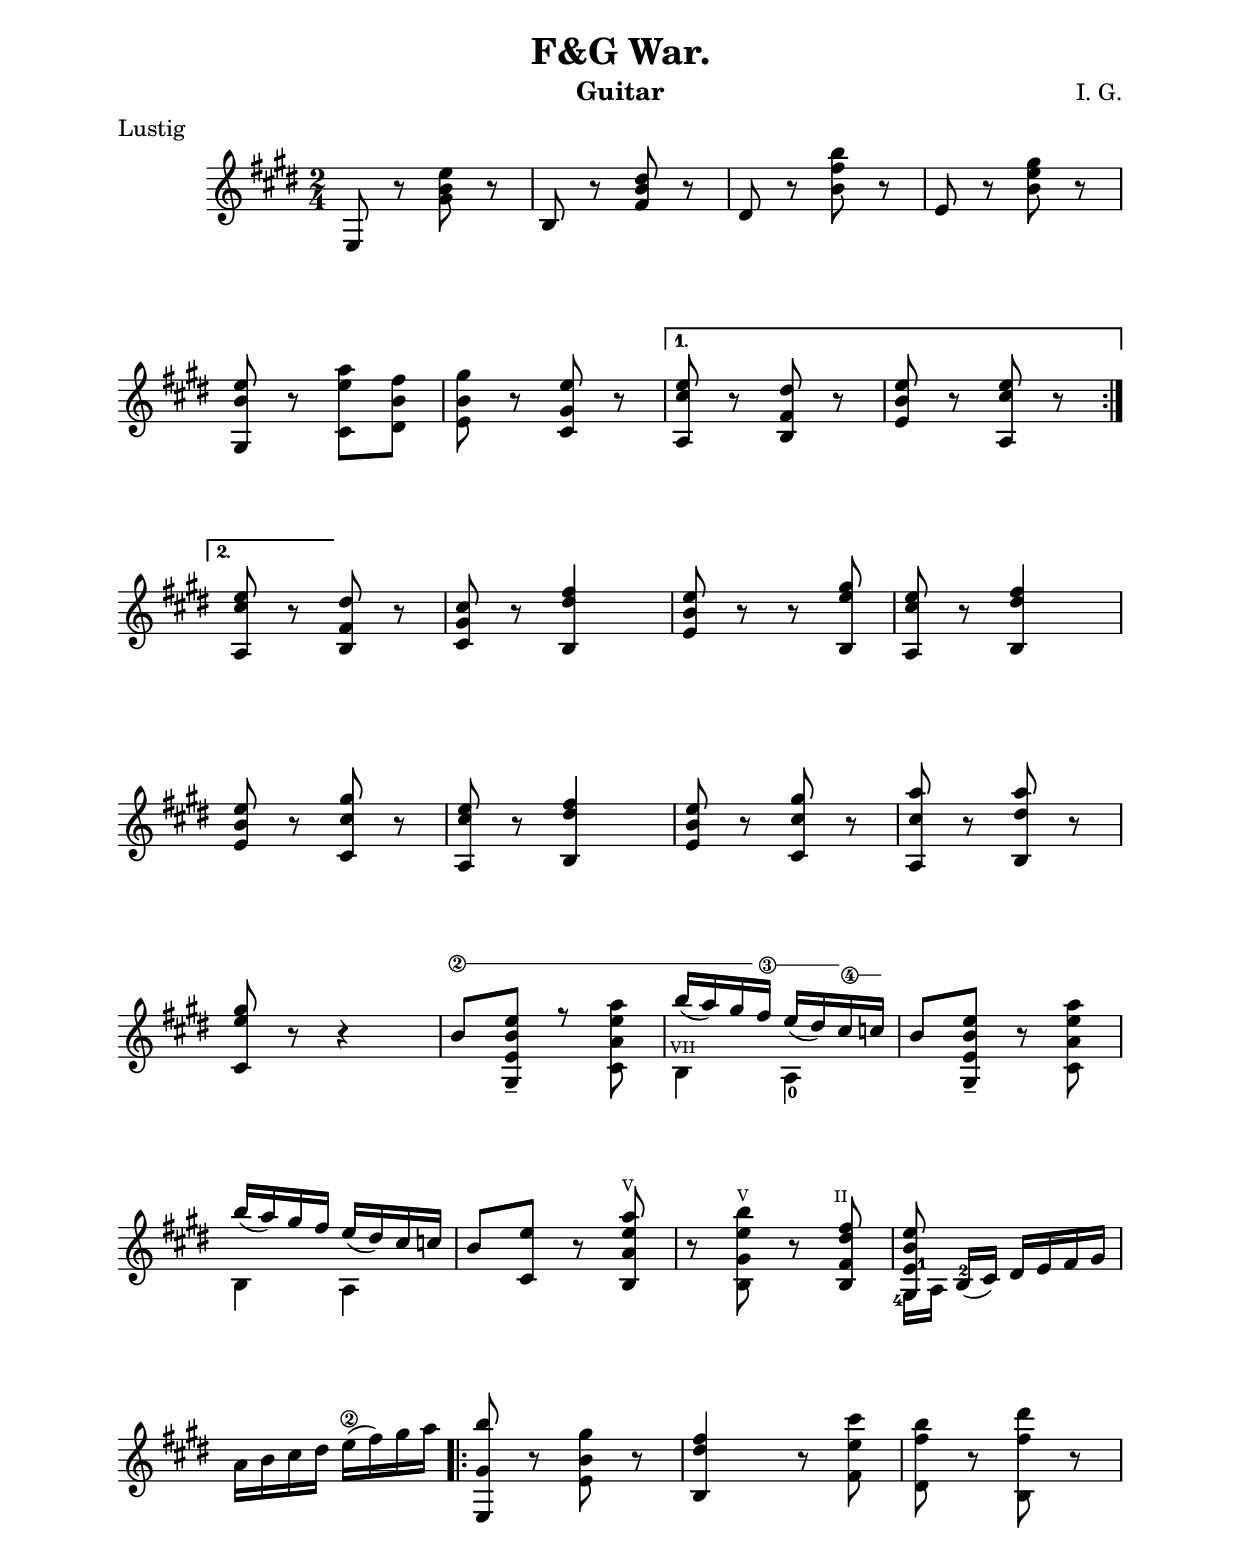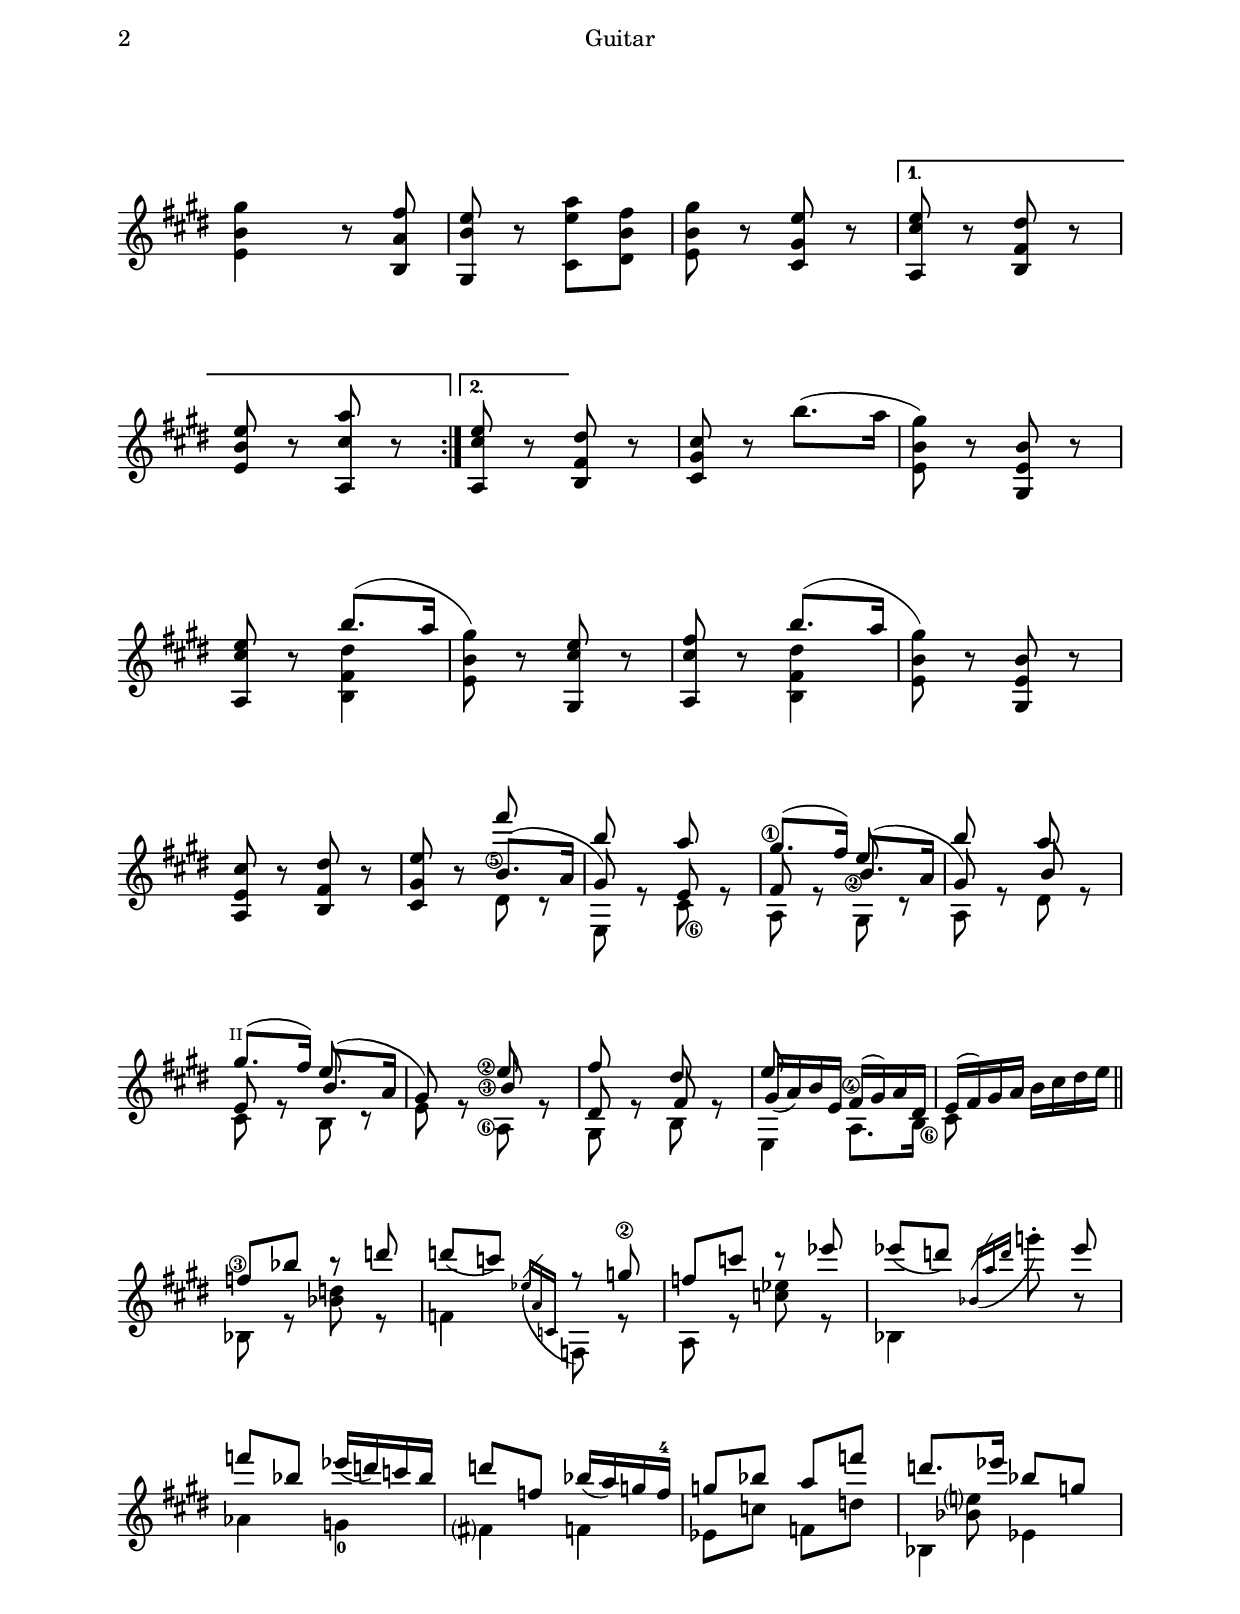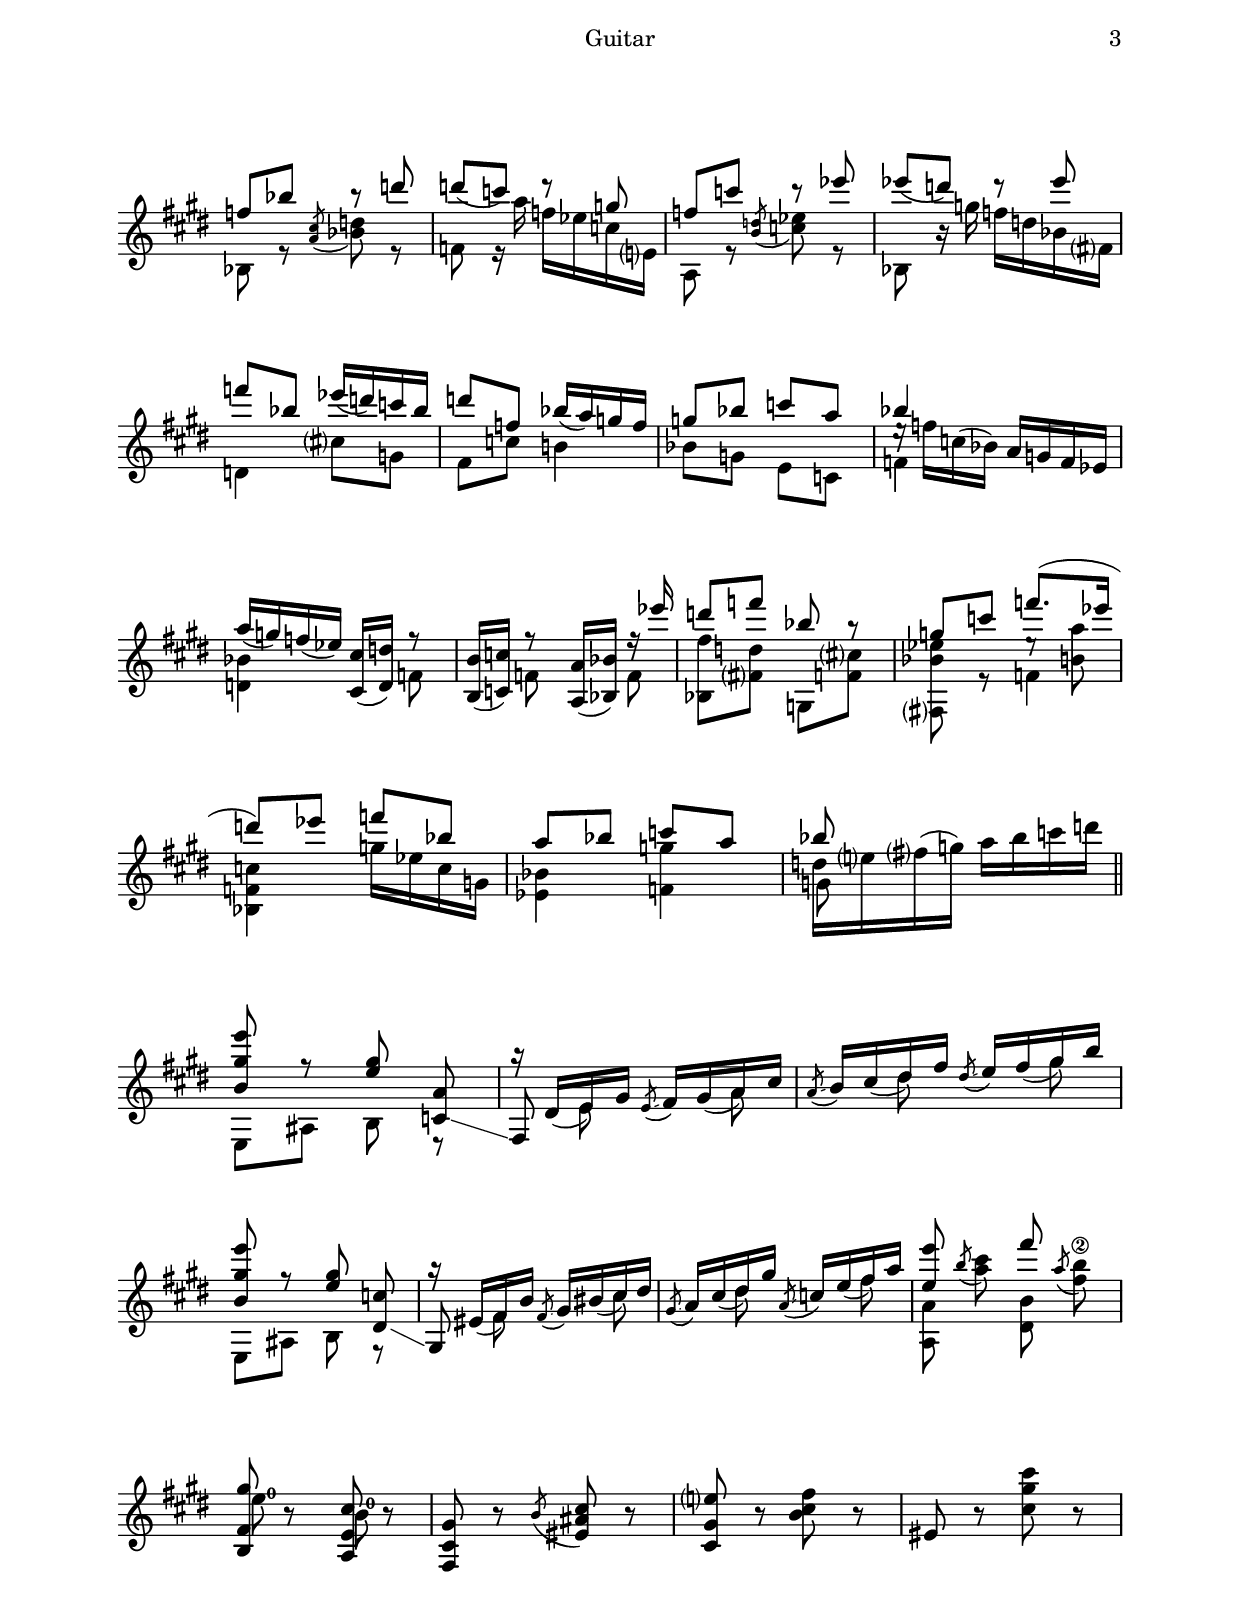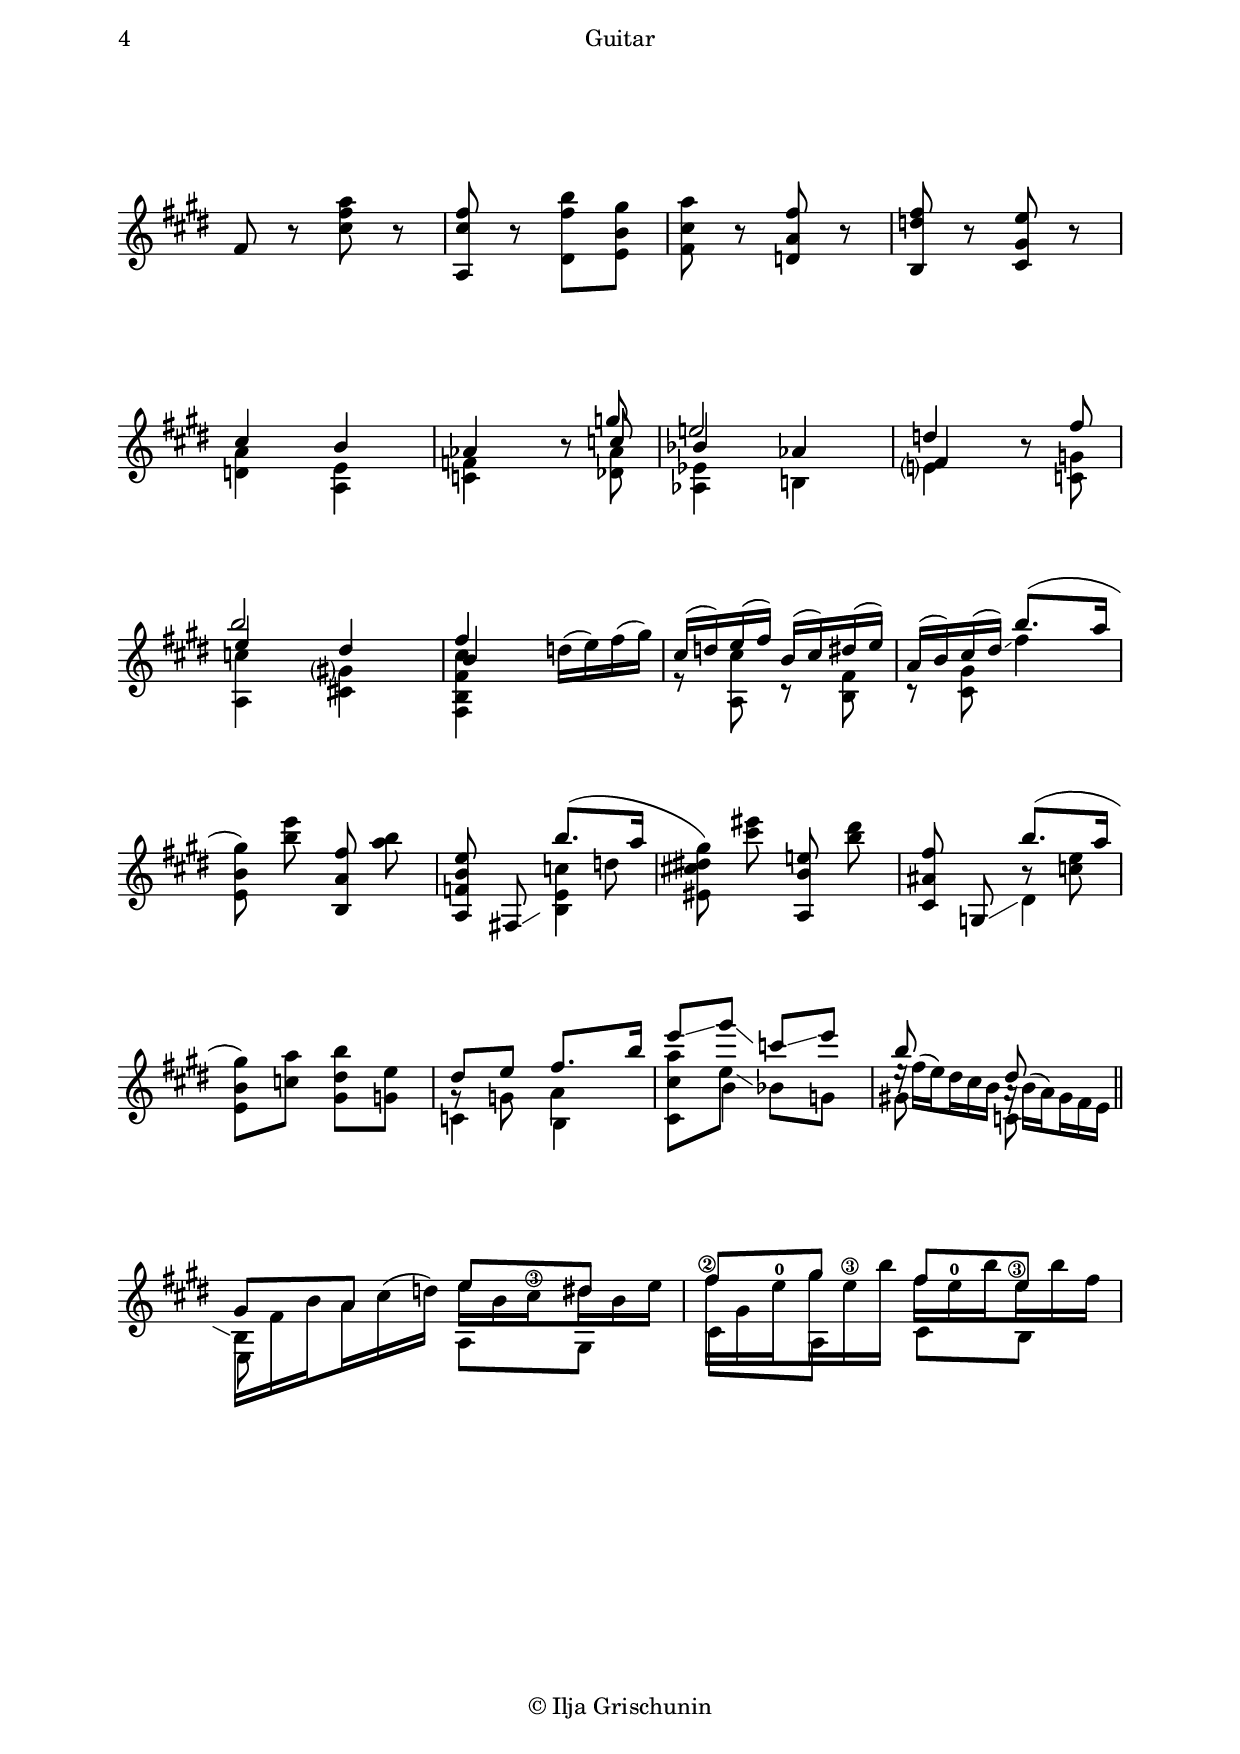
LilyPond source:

\version "2.19.15"

\language "deutsch"

\header {
  title = "F&G War."
  instrument = "Guitar"
  meter = "Lustig"
  composer = "I. G."
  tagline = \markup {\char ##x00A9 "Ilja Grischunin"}
}

\paper {
  #(set-paper-size "a4")
  top-system-spacing.basic-distance = #25
  top-markup-spacing.basic-distance = #8
  markup-system-spacing.basic-distance = #8
  system-system-spacing.basic-distance = #24
  last-bottom-spacing.basic-distance = #25
  left-margin = 20
  right-margin = 20
  %two-sided = ##t
  %inner-margin = 25
  %outer-margin = 15
}

\layout {
  \context {
    \Score
    proportionalNotationDuration = #(ly:make-moment 1/16)
    \remove "Bar_number_engraver"
  }
}

\version "2.19.15"

\language "deutsch"

slash =
#(define-music-function (parser location ang stem-fraction protrusion)
   (number? number? number?)
   (remove-grace-property 'Voice 'Stem 'direction) ; necessary?
   #{
     \once \override Stem #'stencil =
     #(lambda (grob)
        (let* ((X-parent (ly:grob-parent grob X))
               (is-rest? (ly:grob? (ly:grob-object X-parent 'rest))))
          (if is-rest?
              empty-stencil
              (let* ((ang (degrees->radians ang))
                     ; We need the beam and its slope so that slash will
                     ; extend uniformly past the stem and the beam
                     (beam (ly:grob-object grob 'beam))
                     (beam-X-pos (ly:grob-property beam 'X-positions))
                     (beam-Y-pos (ly:grob-property beam 'positions))
                     (beam-slope (/ (- (cdr beam-Y-pos) (car beam-Y-pos))
                                   (- (cdr beam-X-pos) (car beam-X-pos))))
                     (beam-angle (atan beam-slope))
                     (stem-Y-ext (ly:grob-extent grob grob Y))
                     ; Stem.length is expressed in half staff-spaces
                     (stem-length (/ (ly:grob-property grob 'length) 2.0))
                     (dir (ly:grob-property grob 'direction))
                     ; if stem points up. car represents segment of stem
                     ; closest to notehead; if down, cdr does
                     (stem-ref (if (= dir 1) (car stem-Y-ext) (cdr stem-Y-ext)))
                     (stem-segment (* stem-length stem-fraction))
                     ; Where does slash cross the stem?
                     (slash-stem-Y (+ stem-ref (* dir stem-segment)))
                     ; These are values for the portion of the slash that
                     ; intersects the beamed group.
                     (dx (/ (- stem-length stem-segment)
                           (- (tan ang) (* dir beam-slope))))
                     (dy (* (tan ang) dx))
                     ; Now, we add in the wings
                     (protrusion-dx (* (cos ang) protrusion))
                     (protrusion-dy (* (sin ang) protrusion))
                     (x1 (- protrusion-dx))
                     (y1 (- slash-stem-Y (* dir protrusion-dy)))
                     (x2 (+ dx protrusion-dx))
                     (y2 (+ slash-stem-Y
                           (* dir (+ dy protrusion-dy))))
                     (th (ly:staff-symbol-line-thickness grob))
                     (stil (ly:stem::print grob)))

                (ly:stencil-add
                 stil
                 (make-line-stencil th x1 y1 x2 y2))))))
   #})

slashI = {
  \slash 50 0.6 1.0
}

slashII = {
  \slash 45 0.5 0.8
}

slashIII = {
  \slash 60 0.8 1.2
}


stringNumberSpanner =
#(define-music-function (parser location StringNumber) (string?)
   #{
     \override TextSpanner.style = #'solid
     \override TextSpanner.font-size = #-5
     \override TextSpanner.bound-details.left.stencil-align-dir-y = #CENTER
     \override TextSpanner.bound-details.left.text = \markup { \circle \number #StringNumber }
   #})

FO = #(define-music-function (parser location offsetX offsetY)(number? number?)
        #{
          \once \override Voice.Fingering.extra-offset = #(cons offsetX offsetY)
        #})

guitarMusic = \relative {
  \clef treble
  \key e \major
  \time 2/4
  %\override Staff.TimeSignature #'stencil = ##f
  \override Fingering #'staff-padding = #'()
  \override Score.VoltaBracketSpanner.Y-offset = 7
  \repeat volta 2 {
    e8 r <gis' h e> r h, r <fis' h dis> r
    dis r <h' fis' h> r e, r <h' e gis> r
    <gis, h' e> r <cis e' a> <dis h' fis'> <e h' gis'> r <cis gis' e'> r
  }
  \alternative {
    {
      <a cis' e> r
      \set Score.repeatCommands = #'((volta #f))
      <h fis' dis'> r <e h' e> r <a, cis' e> r
    }
    {
      <a cis' e> r \noBreak
    }
  }
  <h fis' dis'> r <cis gis' cis> r <h dis' fis>4
  <e h' e>8 r r <h e' gis> <a cis' e> r <h dis' fis>4
  <e h' e>8 r <cis cis' gis'> r <a cis' e> r <h dis' fis>4
  <e h' e>8 r <cis cis' gis'> r <a cis' a'> r <h dis' a'> r
  <cis e' gis> r r4
  <<
    {
      \stringNumberSpanner "2"
      \textSpannerUp
      \once\override TextSpanner.extra-offset = #'(0 . -0.5)
      \once\override TextSpanner #'(bound-details right padding) = #2
      h'8\startTextSpan <gis, e' h' e>_- r s
      h''16_( a) gis
      \stringNumberSpanner "3"
      \once\override TextSpanner.extra-offset = #'(0.5 . 0)
      \once\override TextSpanner #'(bound-details right padding) = #2
      fis\stopTextSpan\startTextSpan e_( dis)
      \stringNumberSpanner "4"
      \once\override TextSpanner.extra-offset = #'(0.5 . 0.5)
      cis\stopTextSpan\startTextSpan c\stopTextSpan
    }
    \\
    {
      s4.					   <cis, a' e' a>8
      \override TextScript.extra-offset = #'(-0.5 . 6)
      h4-\markup{\teeny VII} \FO #'0.2 #'0.2 a-0
    }
  >>
  h'8 <gis, e' h' e>-- r <cis a' e' a>
  <<
    {
      h''16_( a) gis fis e_( dis) cis c
    }
    \\
    {
      h,4                      a
    }
  >>
  h'8 <cis, e'> r <h a' e' a>^\markup{\teeny V}
  r <h gis' e' h'>^\markup{\teeny V}
  \override TextScript.extra-offset = #'(-0.5 . -1)
  r <h fis' dis' fis>^\markup{\teeny II}
  <<
    {
      \FO #'1.2 #'-4.5 <gis e'-1 h' e>8
    }
    \\
    {
      \FO #'-1.2 #'3.5 gis16[-4 a]
    }
  >>
  \FO #'0 #'-3.2 h16(-2 cis) dis e fis gis a h cis dis e(\2 fis) gis a
  \repeat volta 2 {
    <e,, gis' h'>8 r <e' h' gis'> r <h dis' fis>4 r8 <fis' e' cis'>
    <dis fis' h> r <h fis'' dis'> r <e h' gis'>4 r8 <h a' fis'>
    <gis h' e> r <cis e' a> <dis h' fis'> <e h' gis'> r <cis gis' e'> r
  }
  \alternative{
    {
      <a cis' e> r
      \set Score.repeatCommands = #'((volta #f))
      <h fis' dis'> r <e h' e> r <a, cis' a'> r
    }
    {
      <a cis' e> r \noBreak
    }
  }
  <h fis' dis'> r <cis gis' cis> r h''8.( a16
  <e, h' gis'>8) r <gis, e' h'> r <a cis' e> r
  <<
    {
      \once\override Slur.positions = #'(0 . 1)
      \shape #'((0 . 0) (0.8 . 0.5) (0 . 0) (0 . 0)) Slur
      h''8.( a16 \stemDown <e, h' gis'>8)
    }
    \\
    {
      <h fis' dis'>4 s8
    }
  >>
  r8 <gis cis' e> r <a cis' fis> r
  <<
    {
      \once\override Slur.positions = #'(0 . 1)
      \shape #'((0 . 0) (0.8 . 0.5) (0 . 0) (0 . 0)) Slur
      h''8.( a16 \stemDown <e, h' gis'>8)
    }
    \\
    {
      <h fis' dis'>4 s8
    }
  >>
  r8 <gis e' h'> r <a e' cis'> r <h fis' dis'> r
  <cis gis' e'> r
  <<
    {
      \once\override Slur.positions = #'(0 . 1)
      \once\override StringNumber.extra-offset = #'(-0.8 . -3.5)
      h'8.(\5 a16 gis8) s e s fis s
      \once\override Slur.positions = #'(0 . 1)
      \once \override NoteColumn.force-hshift = #.3
      \once\override Beam.positions = #'(3.5 . 3)
      \once\override StringNumber.extra-offset = #'(-1.3 . -6)
      h8.(\2 a16 gis8) s
      \once \override NoteColumn.force-hshift = #.3
      h s e, s
      \once\override Slur.positions = #'(0 . 1)
      \once \override NoteColumn.force-hshift = #.3
      \once\override Beam.positions = #'(3.5 . 3)
      h'8.( a16 gis8) s
      \once \override NoteColumn.force-hshift = #.3
      \set stringNumberOrientations = #'(left)
      h\3 s dis, s
      \override NoteColumn.force-hshift = #.3
      fis s
      \once\override Beam.positions = #'(3 . 2.7)
      gis16_(
      \revert NoteColumn.force-hshift
      a) h e,
    }
    \\
    {
      \voiceOne
      fis''8 s h, s a s
      \once\override StringNumber.extra-offset = #'(-0.6 . -3)
      gis8.(\1 fis16)
      e8 s h' s a s
      \override TextScript.extra-offset = #'(-0.5 . -2)
      gis8.(^\markup{\teeny II} fis16)
      e8 s s4
      \set stringNumberOrientations = #'(left)
      \once\override StringNumber.extra-offset = #'(0.3 . 0.5)
      e8\2 s fis s dis s e
    }
    \\
    {
      \voiceTwo
      dis,8 r e, r
      \once\override StringNumber.extra-offset = #'(1 . 2)
      cis'_\6 r a r gis r a r dis r cis r h r e r
      \once\override StringNumber.extra-offset = #'(-1.7 . 4.5)
      a,_\6 r gis r h r
      e,4
    }
  >>
  <<
    {
      \unset stringNumberOrientations
      \once\override StringNumber.extra-offset = #'(-0.5 . -3.5)
      fis'16(\4 gis) a dis, e( fis) gis a
    }
    \\
    {
      a,8.
      \once\override StringNumber.extra-offset = #'(1 . 3.5)
      h16_\6 cis8 s
    }
  >>
  h'16 cis dis e
  \bar "||"
  \break
  %\key b \major
  \tag #'changeSpacingSpanner {
    \newSpacingSection
    \override Score.SpacingSpanner.base-shortest-duration = #(ly:make-moment 1/32)
  }
  <<
    {
      \once\override StringNumber.extra-offset = #'(-0.6 . -3.5)
      f8\3 b r d d_( c) r g\2 f c' r es es_( d) s es
      f b, es16_( d) c b d8 f, b16_( a) g f-4
      g8 b a f'
    }
    \\
    {
      b,,,8 r <b' d> r f4
      %\once\override Slur.direction = #DOWN
      \once\override Slur.positions = #'(1 . -4)
      \stemUp
      \acciaccatura {\slashI es'16[ a, c,]}
      \stemDown
      f,8 r
      a r <c' es> r b,4
      %\once\override Slur.direction = #DOWN
      \shape #'((0.3 . 0.3) (0 . -0.3) (0.6 . -0.2) (1 . 0.2)) Slur
      \stemUp
      \acciaccatura {\slashIII b'16[ a' d]}
      \stemDown
      g8^. h,,\rest
      as4 g-0 fis? f es8 c' f, d'
    }
  >>
  <<
    {
      d'8. es16
    }
    \\
    {
      s8 <b, e?>
    }
    \\
    {
      \voiceTwo
      b,4
    }
  >>
  <<
    {
      b''8 g
    }
    \\
    {
      es,4
    }
  >>
  <<
    {
      f'8 b r d d_( c) r g f c' r es es_( d) r es
      f b, es16_( d) c b d8 f, b16_( a) g f
      g8 b c a
    }
    \\
    {
      b,,8 r \stemUp \acciaccatura <a' cis> \stemDown <b d> r f8 r16 a'
      f es c e,? a,8 r \stemUp \acciaccatura <h' d> \stemDown <c es> r
      b,8 b'16\rest g'
      f d b fis? d4 cis'?8 g fis c' h!4 b8 g e c
    }
  >>
  <<
    {
      b''4
    }
    \\
    {
      e,16\rest f c\glissando^( b)
    }
    \\
    {
      \voiceTwo
      f4
    }
  >>
  a16 g f es
  <<
    {
      a'_( g) f_( es) <cis, cis'>16_( <d d'>) r8
      <h h'>16_( <c c'>) r8 <a a'>16_( <b b'>) r16 es''
      d8 f b, r g c
    }
    \\
    {
      <d,, b'>4 s8 f s f s f
      <b, fis''> <fis'? d'> g, <f' cis'?> <fis,? b' es> r
    }
  >>
  <<
    {
      f'''8.( es16 d8) es
    }
    \\
    {
      e,8\rest <h a'> s4
    }
    \\
    {
      \voiceTwo
      f4 <b, f' c'>4
    }
  >>
  <<
    {
      f'''8 b, a b c a
    }
    \\
    {
      g16 es c g <es b'>4 <f g'>
    }
  >>
  <<
    {
      b'8 s
    }
    \\
    {
      d,16 e? fis?^( g)
    }
    \\
    {
      \voiceTwo
      \once \override NoteColumn.force-hshift = #0.3
      g,8 s
    }
  >>
  a'16 b c d
  \bar "||"
  \break
  \tag #'changeSpacingSpanner {
    \newSpacingSection
    \revert Score.SpacingSpanner.base-shortest-duration
  }
  <<
    {
      <<
        {
          <h, gis' e'>8 r <e gis>
        }
        \\
        {
          e,,8 ais h
        }
      >>
      <<
        {

          s8 r16 dis_([ e) gis]
        }
        \\
        {
          r8 s e
        }
        \\
        {
          <c a'>8\glissando fis, s
        }
      >>
      <<
        {
          \override Slur.direction = #DOWN
          \acciaccatura e'8\glissando fis16 gis_( a) cis
          \acciaccatura a8\glissando h16 cis_( dis) fis
          \acciaccatura dis8\glissando e16 fis( gis) h
        }
        \\
        {
          s8 a, s dis s gis
        }
      >>
      <<
        {
          <h, gis' e'>8 r <e gis>
        }
        \\
        {
          e,,8 ais h
        }
      >>
      <<
        {

          s8 r16 eis_([ fis) h]
        }
        \\
        {
          r8 s fis
        }
        \\
        {
          <dis c'>8\glissando gis, s
        }
      >>
      <<
        {
          \override Slur.direction = #DOWN
          \acciaccatura fis'8\glissando gis16 his( cis) dis
          \acciaccatura gis,8\glissando a16 cis( dis) gis
          \acciaccatura a,8\glissando c16 e( fis) a
        }
        \\
        {
          s8 cis, s dis s fis
        }
      >>
      <<
        {
          <e e'>8
        }
        \\
        {
          <a,, a'>8
        }
      >>
      \acciaccatura h''8 <a cis>
      <<
        {
          fis'
        }
        \\
        {
          <dis,, h'>
        }
      >>
      \acciaccatura a'' <fis h\2>
      <<
        {
          <h,, fis' gis'>
        }
        \\
        {
          \once \override NoteColumn.force-hshift = #1.3
          \once\override Fingering.extra-offset = #'(1.2 . -1)
          e'^0
        }
      >>
      r
      <<
        {
          <a,, e' cis'>
        }
        \\
        {
          \once \override NoteColumn.force-hshift = #1.6
          \once\override Fingering.extra-offset = #'(0.8 . -2)
          h'^0
        }
      >>
      r
      <fis, cis' gis'> r \acciaccatura h' <eis, ais cis> r <cis gis' e'?> r
      <h' cis fis> r eis, r <cis' gis' cis> r fis, r <cis' fis a> r
      <a, cis' fis> r <dis fis' h> <e h' gis'> <fis cis' a'> r <d a' fis'> r
      <h d' fis> r <cis gis' e'> r
      <<
        {
          cis'4 h as
        }
        \\
        {
          <d, a'>4 <a e'> <c f>
        }
      >>
      r8
      <<
        {
          \override NoteColumn.force-hshift = #-0.3
          g'' e!2
          \revert NoteColumn.force-hshift
          d4
        }
        \\
        {
          \voiceOne
          c8 b4 as
          \once\override NoteColumn.force-hshift = #0.8
          fis
        }
        \\
        {
          \voiceTwo
          <des as'>8 <as es'>4 h! e?
        }
      >>
      r8
      <<
        {
          fis'
        }
        \\
        {
          <c, g'>
        }
      >>
      <<
        {
          \once\override NoteColumn.force-hshift = #-0.3
          h''2 fis4
        }
        \\
        {
          \voiceOne
          e4 dis
          \once\override NoteColumn.force-hshift = #0.6
          h
        }
        \\
        {
          \voiceTwo
          <a, c'>4 <\tweak Accidental.extra-offset #'(2.5 . 0) cis! gis'?> <fis, h fis' cis'>
        }
      >>
      d''16( e) fis( gis)
      <<
        {
          cis,( \tweak AccidentalPlacement.right-padding #0 d) e( fis)
          h,( cis) \tweak AccidentalPlacement.right-padding #0 dis( e)
          a,( h) cis( dis)\glissando \stemDown fis4
          \stemNeutral
        }
        \\
        {
          r8 <a,, cis'> r <h fis'> r <cis gis'>
          \stemUp
          \once\override Slur.positions = #'(0 . 1)
          \shape #'((0 . 0) (0.8 . 0.5) (0 . 0) (0 . 0)) Slur
          h''8.^( a16
          \stemDown
          <e, h' gis'>8)
          )
        }
      >>
      <h'' e>8 <h,, a' fis'> <a'' h>\noBeam
      <a,, f' h e>
      <<
        {
          s8
          \once\override Slur.positions = #'(0 . 1)
          \shape #'((0 . 0) (0.8 . 0.5) (0 . 0) (0 . 0)) Slur
          h''8.( a16 \stemDown
          <
          \tweak AccidentalPlacement.right-padding #-1
          \tweak Accidental.extra-offset #'(1 . 0)
          eis,
          \tweak Accidental.extra-offset #'(-0.3 . 0)
          cis'!
          \tweak Accidental.extra-offset #'(-0.7 . 0)
          dis! gis
          >8)
        }
        \\
        {
          s8 s d'
        }
        \\
        {
          fis,,!\glissando \stemDown<h e c'>4 s8
        }
      >>
      <cis'' eis>8 <a,, h' e!> <h'' dis>\noBeam
      <cis,, ais' fis'>
      <<
        {
          s8
          \once\override Slur.positions = #'(0 . 1)
          \shape #'((0 . 0) (0.8 . 0.5) (0 . 0) (0 . 0)) Slur
          h''8.( a16
          \stemDown
          <e, h' gis'>8)<c' a'>
        }
        \\
        {
          s8 h\rest <c e>
        }
        \\
        {
          g,\glissando \stemDown dis'4
        }
      >>
      <gis dis' h'>8<g e'>
      <<
        {
          dis' e fis8. h16
        }
        \\
        {
          g,8\rest g a4
        }
        \\
        {
          \voiceTwo
          c,4
          \once\override NoteColumn.force-hshift = #0.2
          h
        }
      >>
      <<
        {
          e''8\glissando gis\glissando c,\glissando e
        }
        \\
        {
          <cis,, cis' a'> e'\glissando b g
        }
        \\
        {
          \voiceTwo
          s8
          \once\override NoteColumn.force-hshift = #0.2
          h4 s8
        }
      >>
      <<
        {
          h' s dis, s
          \bar "||" \break
          gis, a
        }
        \\
        {
          \override TupletNumber #'transparent = ##t
          \override TupletBracket #'bracket-visibility = ##f
          \tuplet 3/2 8 {
            \set subdivideBeams = ##t
            \set baseMoment = #(ly:make-moment 1/8)
            \set beatStructure = #'(2 2 2 2)
            e'16\rest fis^( e) dis cis h a\rest h^( a) gis fis
            \override Glissando.breakable = ##t
            \override Glissando.after-line-breaking = ##t
            e\glissando
            \once\override Beam.positions = #'(-10 . -4)
            h fis' h a cis^( d)
          }
        }
        \\
        {
          \voiceTwo
          gis,!8 s c, s
          \once\override NoteColumn.force-hshift = #0.2
          e, s
        }
      >>
      <<
        {
          e''8 dis fis gis fis e
        }
        \\
        {
          \override TupletNumber #'transparent = ##t
          \override TupletBracket #'bracket-visibility = ##f
          \tuplet 3/2 8 {
            \set subdivideBeams = ##t
            \set baseMoment = #(ly:make-moment 1/8)
            \set beatStructure = #'(2 2 2 2)
            \once\override Beam.positions = #'(-2.2 . -2.2)
            e16 h
            \once\override StringNumber.extra-offset = #'(0 . -1.2)
            cis\3 dis h e
            \once\override StringNumber.extra-offset = #'(-0.5 . -0.3)
            fis\2 gis, e'^0 gis e\3 h' fis e^0 h'
            \once\override StringNumber.extra-offset = #'(-0.5 . -0.3)
            e,\3 h' fis
          }
        }
        \\
        {
          \voiceTwo
          a,,8 gis 
          \override NoteColumn.force-hshift = #0.2
          \once\override Beam.positions = #'(-7 . -7.5)
          cis a cis h
        }
      >>
    }
    \tag #'addOssia {
      \new Staff \with {
        \remove "Time_signature_engraver"
        alignAboveContext = #"main"
        \magnifyStaff #2/3
        firstClef = ##f
      }
      {
        \key e \major
        h'8-. e-. r gis-. gis( fis) r cis-. h-. fis'-. r a-. a( gis) r a-.
        h-. e,-. a16( gis fis e gis8) h,-. e16( dis cis h
        cis8) e-. dis-. h'-. gis8.( a16 e8) cis-.
        h8-. e-. r gis-. gis( fis) r cis-. h-. fis'-. r a-. a( gis) r a-.
        h-. e,-. a16( gis fis e gis8) h,-. e16( dis cis h
        cis8) e-. fis-. dis-. e-. r
        h'8.( a16 gis8) e-. h-. r cis-. fis-. h8.( a16 gis8) h-. e,-. r
        cis-. fis-. h8.( a16 gis8) a-. h-. e,-. dis-. e-. fis-. dis-. e-. r
        h'8.( a16 gis8) e-. h-. r cis-. fis-. h8.( a16 gis8) h-. e,-. r
        cis-. fis-. h8.( a16 gis8) a-. h-. e,-. dis-. e-. fis-. dis-. e-. r r4
      }
    }
  >>
}


\score {
  \removeWithTag #'changeSpacingSpanner
  \removeWithTag #'addOssia
  \guitarMusic
}
